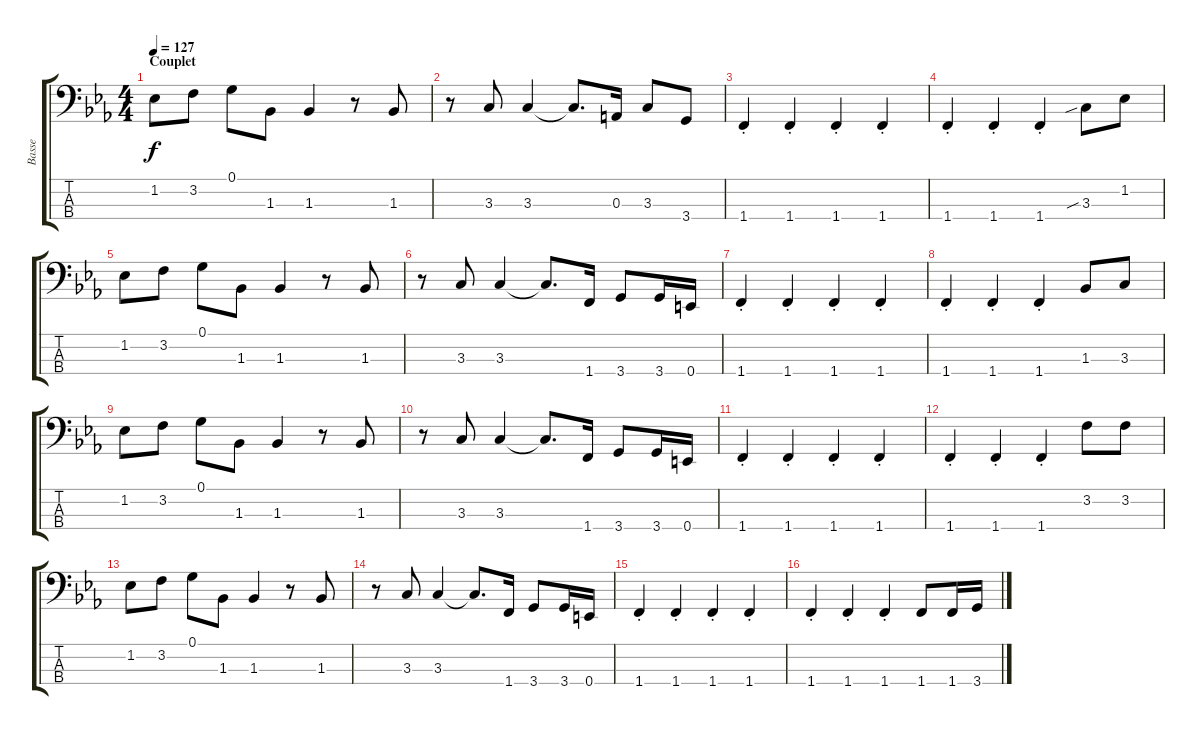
\track ("Basse" "Basse") {instrument electricbassfinger}
\staff {score tabs}
\tuning (G2 D2 A1 E1) {hide}
\ts (4 4)
\section ("" "Couplet")
\tempo 127
\clef f4
\ks cminor
1.2.8{dy f} 3.2.8 0.1.8 1.3.8 1.3.4 r.8 1.3.8 |
r.8 3.3.8 3.3.4 3.3{t}.8{d} 0.3.16 3.3.8 3.4.8 |
1.4{st}.4 1.4{st}.4 1.4{st}.4 1.4{st}.4 |
1.4{st}.4 1.4{st}.4 1.4{st}.4 3.3{sib}.8 1.2.8 |
1.2.8 3.2.8 0.1.8 1.3.8 1.3.4 r.8 1.3.8 |
r.8 3.3.8 3.3.4 3.3{t}.8{d} 1.4.16 3.4.8 3.4.16 0.4.16 |
1.4{st}.4 1.4{st}.4 1.4{st}.4 1.4{st}.4 |
1.4{st}.4 1.4{st}.4 1.4{st}.4 1.3.8 3.3.8 |
1.2.8 3.2.8 0.1.8 1.3.8 1.3.4 r.8 1.3.8 |
r.8 3.3.8 3.3.4 3.3{t}.8{d} 1.4.16 3.4.8 3.4.16 0.4.16 |
1.4{st}.4 1.4{st}.4 1.4{st}.4 1.4{st}.4 |
1.4{st}.4 1.4{st}.4 1.4{st}.4 3.2.8 3.2.8 |
1.2.8 3.2.8 0.1.8 1.3.8 1.3.4 r.8 1.3.8 |
r.8 3.3.8 3.3.4 3.3{t}.8{d} 1.4.16 3.4.8 3.4.16 0.4.16 |
1.4{st}.4 1.4{st}.4 1.4{st}.4 1.4{st}.4 |
1.4{st}.4 1.4{st}.4 1.4{st}.4 1.4.8 1.4.16 3.4.16
